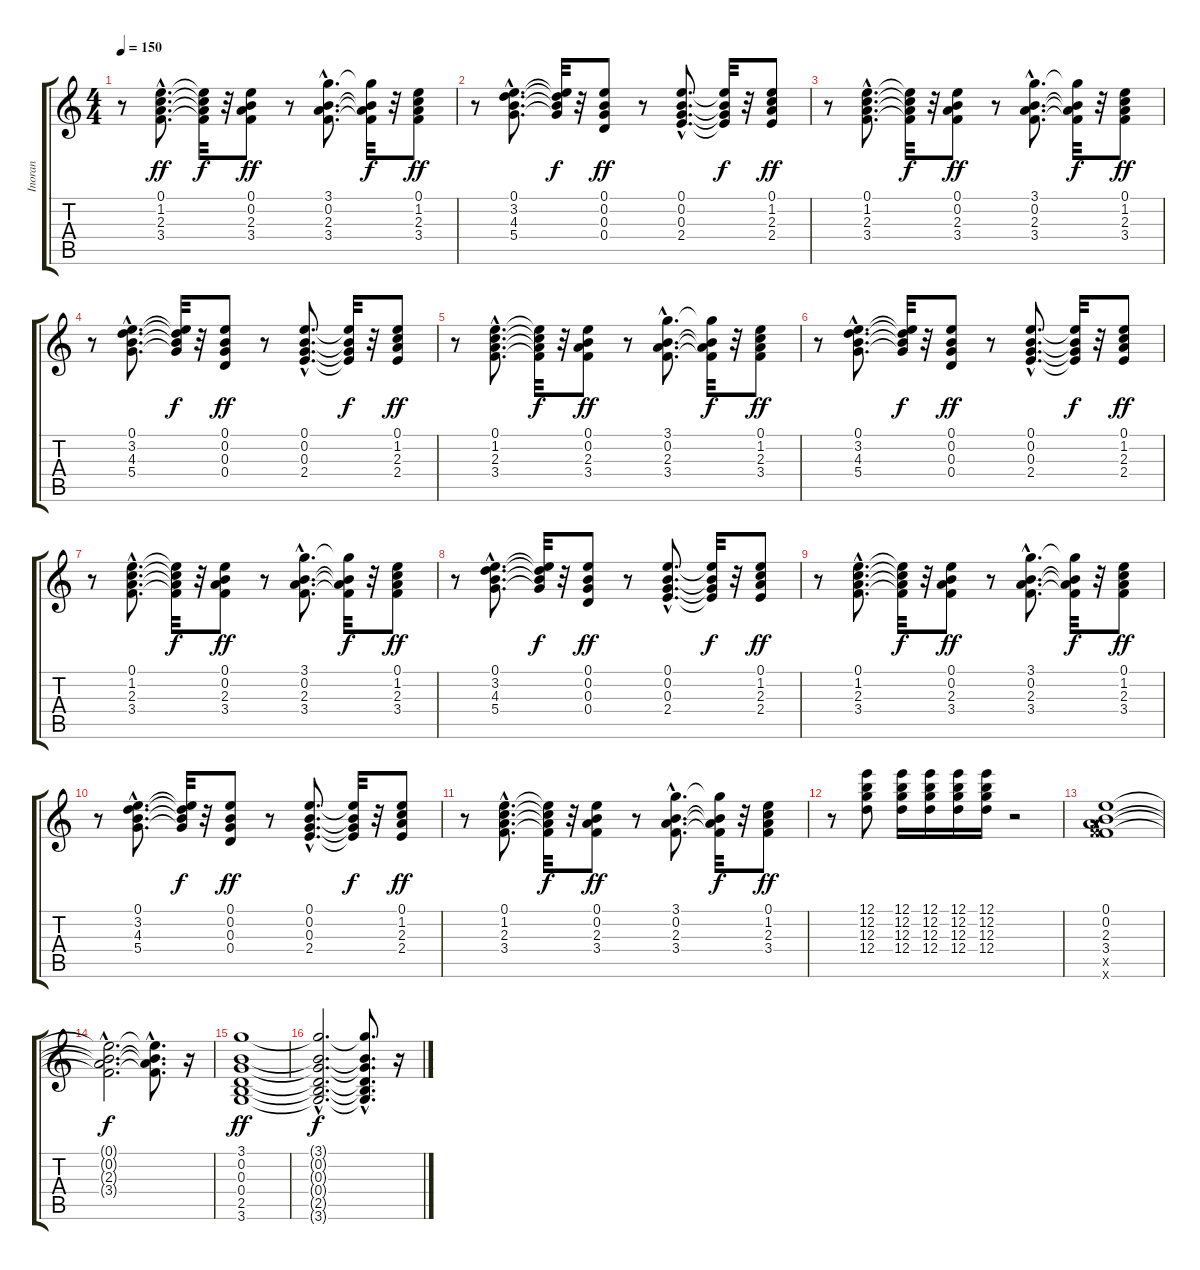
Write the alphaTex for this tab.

\track ("Inoran" "Inoran") {instrument distortionguitar}
\staff {score tabs}
\tuning (E4 B3 G3 D3 A2 E2) {hide}
\ts (4 4)
\tempo 150
\clef g2
\ks c
r.8{dy ff} (0.1{hac} 1.2{hac} 2.3{hac} 3.4{hac}).8{d} (0.1{t} 1.2{t} 2.3{t} 3.4{t}).32{dy f} r.32 (0.1 0.2 2.3 3.4).8{dy ff} r.8 (3.1{hac} 0.2{hac} 2.3{hac} 3.4{hac}).8{d} (3.1{t} 0.2{t} 2.3{t} 3.4{t}).32{dy f} r.32 (0.1 1.2 2.3 3.4).8{dy ff} |
r.8 (0.1{hac} 3.2{hac} 4.3{hac} 5.4{hac}).8{d} (0.1{t} 3.2{t} 4.3{t} 5.4{t}).32{dy f} r.32 (0.1 0.2 0.3 0.4).8{dy ff} r.8 (0.1{hac} 0.2{hac} 0.3{hac} 2.4{hac}).8{d} (0.1{t} 0.2{t} 0.3{t} 2.4{t}).32{dy f} r.32 (0.1 1.2 2.3 2.4).8{dy ff} |
r.8 (0.1{hac} 1.2{hac} 2.3{hac} 3.4{hac}).8{d} (0.1{t} 1.2{t} 2.3{t} 3.4{t}).32{dy f} r.32 (0.1 0.2 2.3 3.4).8{dy ff} r.8 (3.1{hac} 0.2{hac} 2.3{hac} 3.4{hac}).8{d} (3.1{t} 0.2{t} 2.3{t} 3.4{t}).32{dy f} r.32 (0.1 1.2 2.3 3.4).8{dy ff} |
r.8 (0.1{hac} 3.2{hac} 4.3{hac} 5.4{hac}).8{d} (0.1{t} 3.2{t} 4.3{t} 5.4{t}).32{dy f} r.32 (0.1 0.2 0.3 0.4).8{dy ff} r.8 (0.1{hac} 0.2{hac} 0.3{hac} 2.4{hac}).8{d} (0.1{t} 0.2{t} 0.3{t} 2.4{t}).32{dy f} r.32 (0.1 1.2 2.3 2.4).8{dy ff} |
r.8 (0.1{hac} 1.2{hac} 2.3{hac} 3.4{hac}).8{d} (0.1{t} 1.2{t} 2.3{t} 3.4{t}).32{dy f} r.32 (0.1 0.2 2.3 3.4).8{dy ff} r.8 (3.1{hac} 0.2{hac} 2.3{hac} 3.4{hac}).8{d} (3.1{t} 0.2{t} 2.3{t} 3.4{t}).32{dy f} r.32 (0.1 1.2 2.3 3.4).8{dy ff} |
r.8 (0.1{hac} 3.2{hac} 4.3{hac} 5.4{hac}).8{d} (0.1{t} 3.2{t} 4.3{t} 5.4{t}).32{dy f} r.32 (0.1 0.2 0.3 0.4).8{dy ff} r.8 (0.1{hac} 0.2{hac} 0.3{hac} 2.4{hac}).8{d} (0.1{t} 0.2{t} 0.3{t} 2.4{t}).32{dy f} r.32 (0.1 1.2 2.3 2.4).8{dy ff} |
r.8 (0.1{hac} 1.2{hac} 2.3{hac} 3.4{hac}).8{d} (0.1{t} 1.2{t} 2.3{t} 3.4{t}).32{dy f} r.32 (0.1 0.2 2.3 3.4).8{dy ff} r.8 (3.1{hac} 0.2{hac} 2.3{hac} 3.4{hac}).8{d} (3.1{t} 0.2{t} 2.3{t} 3.4{t}).32{dy f} r.32 (0.1 1.2 2.3 3.4).8{dy ff} |
r.8 (0.1{hac} 3.2{hac} 4.3{hac} 5.4{hac}).8{d} (0.1{t} 3.2{t} 4.3{t} 5.4{t}).32{dy f} r.32 (0.1 0.2 0.3 0.4).8{dy ff} r.8 (0.1{hac} 0.2{hac} 0.3{hac} 2.4{hac}).8{d} (0.1{t} 0.2{t} 0.3{t} 2.4{t}).32{dy f} r.32 (0.1 1.2 2.3 2.4).8{dy ff} |
r.8 (0.1{hac} 1.2{hac} 2.3{hac} 3.4{hac}).8{d} (0.1{t} 1.2{t} 2.3{t} 3.4{t}).32{dy f} r.32 (0.1 0.2 2.3 3.4).8{dy ff} r.8 (3.1{hac} 0.2{hac} 2.3{hac} 3.4{hac}).8{d} (3.1{t} 0.2{t} 2.3{t} 3.4{t}).32{dy f} r.32 (0.1 1.2 2.3 3.4).8{dy ff} |
r.8 (0.1{hac} 3.2{hac} 4.3{hac} 5.4{hac}).8{d} (0.1{t} 3.2{t} 4.3{t} 5.4{t}).32{dy f} r.32 (0.1 0.2 0.3 0.4).8{dy ff} r.8 (0.1{hac} 0.2{hac} 0.3{hac} 2.4{hac}).8{d} (0.1{t} 0.2{t} 0.3{t} 2.4{t}).32{dy f} r.32 (0.1 1.2 2.3 2.4).8{dy ff} |
r.8 (0.1{hac} 1.2{hac} 2.3{hac} 3.4{hac}).8{d} (0.1{t} 1.2{t} 2.3{t} 3.4{t}).32{dy f} r.32 (0.1 0.2 2.3 3.4).8{dy ff} r.8 (3.1{hac} 0.2{hac} 2.3{hac} 3.4{hac}).8{d} (3.1{t} 0.2{t} 2.3{t} 3.4{t}).32{dy f} r.32 (0.1 1.2 2.3 3.4).8{dy ff} |
r.8 (12.1 12.2 12.3 12.4).8 (12.1 12.2 12.3 12.4).16 (12.1 12.2 12.3 12.4).16 (12.1 12.2 12.3 12.4).16 (12.1 12.2 12.3 12.4).16 r.2 |
(0.1 0.2 2.3 3.4 12.5{x} 13.6{x}).1 |
(0.1{hac t} 0.2{hac t} 2.3{hac t} 3.4{hac t}).2{d dy f} (0.1{hac t} 0.2{hac t} 2.3{hac t} 3.4{hac t}).8{d} r.16 |
(3.1 0.2 0.3 0.4 2.5 3.6).1{dy ff} |
(3.1{hac t} 0.2{hac t} 0.3{hac t} 0.4{hac t} 2.5{hac t} 3.6{hac t}).2{d dy f} (3.1{hac t} 0.2{hac t} 0.3{hac t} 0.4{hac t} 2.5{hac t} 3.6{hac t}).8{d} r.16
